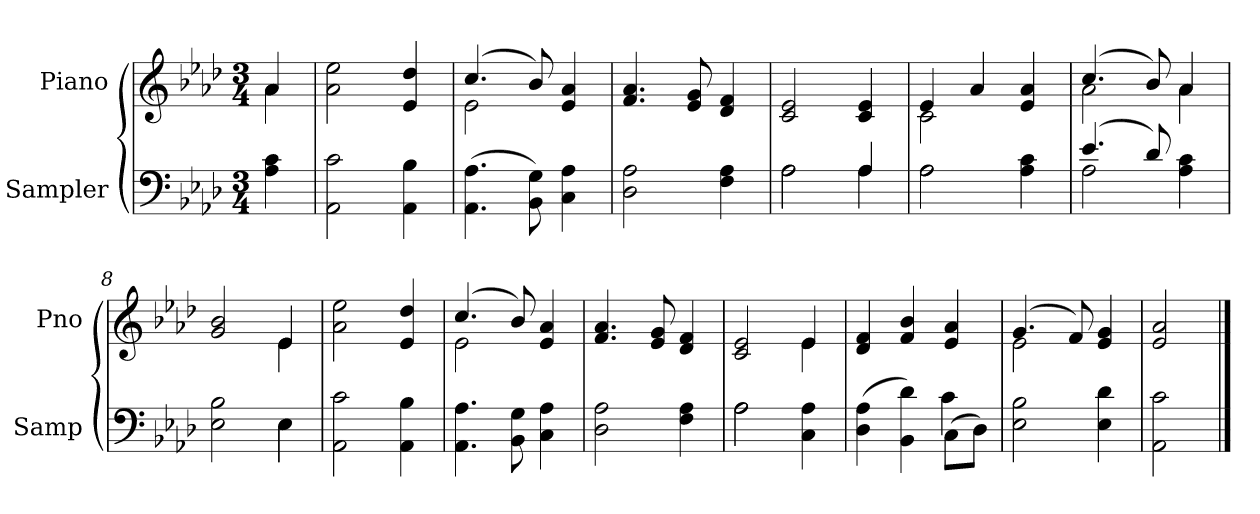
**kern	**kern
*part2	*part1
*staff2	*staff1
*I"Sampler	*I"Piano
*I'Samp	*I'Pno
*clefF4	*clefG2
*k[b-e-a-d-]	*k[b-e-a-d-]
*A-:	*A-:
*M3/4	*M3/4
=1	=1
*	*^
4A- 4c	4a-/	4a-
*	*v	*v
=2	=2
2AA- 2c	2a- 2ee-
4AA- 4B-	4e- 4dd-
=3	=3
*	*^
(4.AA- 4.A-	(4.cc/	2e-
8BB- 8G)	8b-/)	.
4C 4A-	4e- 4a-	4ryy
*	*v	*v
=4	=4
2D- 2A-	4.f 4.a-
.	8e- 8g
4F 4A-	4d- 4f
=5	=5
*^	*
2A-\	2A-	2c 2e-
4A-/	4A-	4c 4e-
=6	=6	=6
*	*	*^
2A-\	2A-	4e-/	2c
.	.	4a-/	.
4A- 4c	4ryy	4e- 4a-	4ryy
=7	=7	=7	=7
(4.e-/	2A-	(4.cc/	2a-
8d-/)	.	8b-/)	.
4A- 4c	4ryy	4a-/	4a-
=8	=8	=8	=8
2E- 2B-	2ryy	2g 2b-	2ryy
4E-\	4E-	4e-/	4e-
*v	*v	*	*
*	*v	*v
=9	=9
2AA- 2c	2a- 2ee-
4AA- 4B-	4e- 4dd-
=10	=10
*	*^
4.AA- 4.A-	(4.cc/	2e-
8BB- 8G	8b-/)	.
4C 4A-	4e- 4a-	4ryy
*	*v	*v
=11	=11
2D- 2A-	4.f 4.a-
.	8e- 8g
4F 4A-	4d- 4f
=12	=12
*^	*^
2A-\	2A-	2c 2e-	2ryy
4C 4A-	4ryy	4e-/	4e-
*	*	*v	*v
=13	=13	=13
(4D- 4A-	2ryy	4d- 4f
4BB- 4d-)	.	4f 4b-
(8C\L	4c	4e- 4a-
8D-\J)	.	.
*v	*v	*
=14	=14
*	*^
2E- 2B-	(4.g/	2e-
.	8f/)	.
4E- 4d-	4e- 4g	4ryy
*	*v	*v
=15	=15
2AA- 2c	2e- 2a-
==	==
*-	*-
